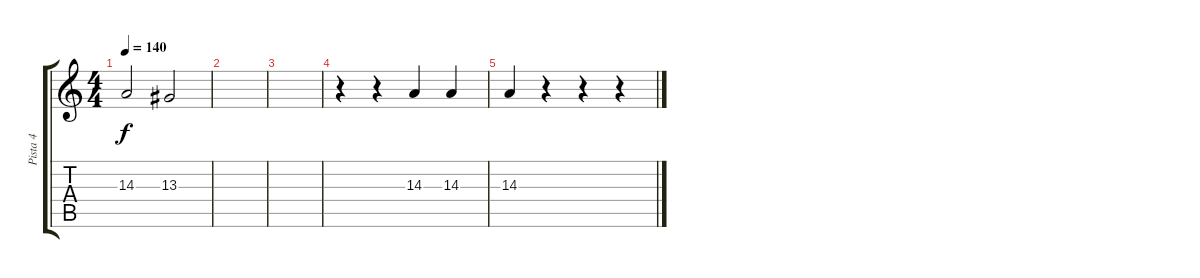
\track ("Pista 4" "Pista 4") {instrument lead6voice}
\staff {score tabs}
\tuning (E4 B3 G3 D3 A2 E2) {hide}
\ts (4 4)
\tempo 140
\clef g2
\ks c
14.3.2{dy f} 13.3.2 |
|
|
r.4 r.4 14.3.4 14.3.4 |
14.3.4 r.4 r.4 r.4
